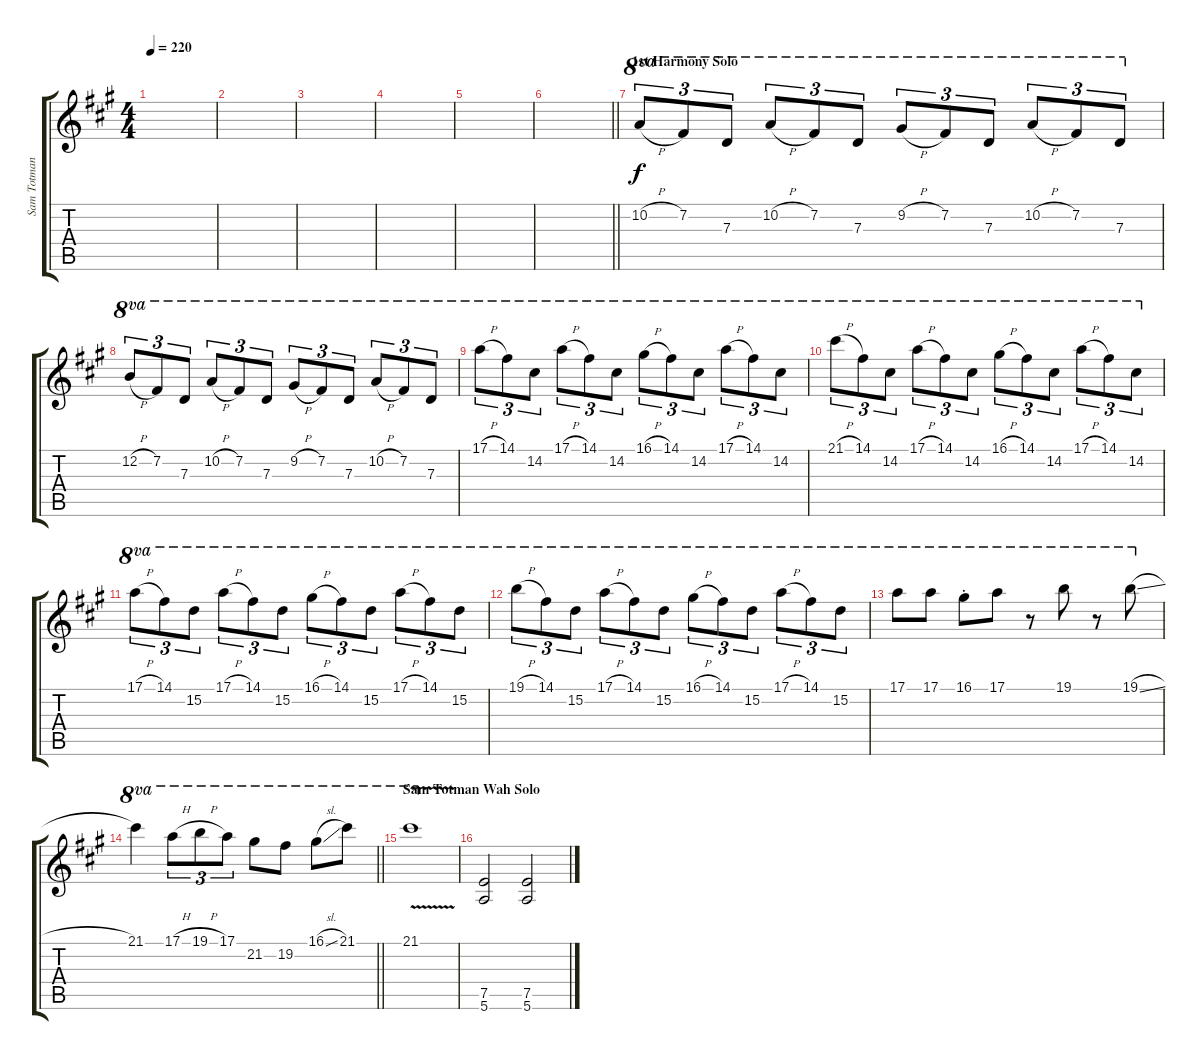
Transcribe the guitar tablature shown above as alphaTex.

\track ("Sam Totman II" "Sam Totman") {instrument distortionguitar}
\staff {score tabs}
\tuning (E4 B3 G3 D3 A2 E2) {hide}
\ts (4 4)
\tempo 220
\clef g2
\ks a
|
|
|
|
|
\barLineRight lightlight
|
\section ("" "1st Harmony Solo")
10.2{h}.8{tu (3 2) ot 8va} 7.2.8{tu (3 2) ot 8va} 7.3.8{tu (3 2) ot 8va} 10.2{h}.8{tu (3 2) ot 8va} 7.2.8{tu (3 2) ot 8va} 7.3.8{tu (3 2) ot 8va} 9.2{h}.8{tu (3 2) ot 8va} 7.2.8{tu (3 2) ot 8va} 7.3.8{tu (3 2) ot 8va} 10.2{h}.8{tu (3 2) ot 8va} 7.2.8{tu (3 2) ot 8va} 7.3.8{tu (3 2) ot 8va} |
12.2{h}.8{tu (3 2) ot 8va} 7.2.8{tu (3 2) ot 8va} 7.3.8{tu (3 2) ot 8va} 10.2{h}.8{tu (3 2) ot 8va} 7.2.8{tu (3 2) ot 8va} 7.3.8{tu (3 2) ot 8va} 9.2{h}.8{tu (3 2) ot 8va} 7.2.8{tu (3 2) ot 8va} 7.3.8{tu (3 2) ot 8va} 10.2{h}.8{tu (3 2) ot 8va} 7.2.8{tu (3 2) ot 8va} 7.3.8{tu (3 2) ot 8va} |
17.1{h}.8{tu (3 2) ot 8va} 14.1.8{tu (3 2) ot 8va} 14.2.8{tu (3 2) ot 8va} 17.1{h}.8{tu (3 2) ot 8va} 14.1.8{tu (3 2) ot 8va} 14.2.8{tu (3 2) ot 8va} 16.1{h}.8{tu (3 2) ot 8va} 14.1.8{tu (3 2) ot 8va} 14.2.8{tu (3 2) ot 8va} 17.1{h}.8{tu (3 2) ot 8va} 14.1.8{tu (3 2) ot 8va} 14.2.8{tu (3 2) ot 8va} |
21.1{h}.8{tu (3 2) ot 8va} 14.1.8{tu (3 2) ot 8va} 14.2.8{tu (3 2) ot 8va} 17.1{h}.8{tu (3 2) ot 8va} 14.1.8{tu (3 2) ot 8va} 14.2.8{tu (3 2) ot 8va} 16.1{h}.8{tu (3 2) ot 8va} 14.1.8{tu (3 2) ot 8va} 14.2.8{tu (3 2) ot 8va} 17.1{h}.8{tu (3 2) ot 8va} 14.1.8{tu (3 2) ot 8va} 14.2.8{tu (3 2) ot 8va} |
17.1{h}.8{tu (3 2) ot 8va} 14.1.8{tu (3 2) ot 8va} 15.2.8{tu (3 2) ot 8va} 17.1{h}.8{tu (3 2) ot 8va} 14.1.8{tu (3 2) ot 8va} 15.2.8{tu (3 2) ot 8va} 16.1{h}.8{tu (3 2) ot 8va} 14.1.8{tu (3 2) ot 8va} 15.2.8{tu (3 2) ot 8va} 17.1{h}.8{tu (3 2) ot 8va} 14.1.8{tu (3 2) ot 8va} 15.2.8{tu (3 2) ot 8va} |
19.1{h}.8{tu (3 2) ot 8va} 14.1.8{tu (3 2) ot 8va} 15.2.8{tu (3 2) ot 8va} 17.1{h}.8{tu (3 2) ot 8va} 14.1.8{tu (3 2) ot 8va} 15.2.8{tu (3 2) ot 8va} 16.1{h}.8{tu (3 2) ot 8va} 14.1.8{tu (3 2) ot 8va} 15.2.8{tu (3 2) ot 8va} 17.1{h}.8{tu (3 2) ot 8va} 14.1.8{tu (3 2) ot 8va} 15.2.8{tu (3 2) ot 8va} |
17.1.8{ot 8va} 17.1.8{ot 8va} 16.1{st}.8{ot 8va} 17.1.8{ot 8va} r.8{ot 8va} 19.1.8{ot 8va} r.8{ot 8va} 19.1{sl}.8{ot 8va} |
\barLineRight lightlight
21.1.4{ot 8va} 17.1{h}.8{tu (3 2) ot 8va} 19.1{h}.8{tu (3 2) ot 8va} 17.1.8{tu (3 2) ot 8va} 21.2.8{ot 8va} 19.2.8{ot 8va} 16.1{sl}.8{ot 8va} 21.1.8{ot 8va} |
\section ("" "Sam Totman Wah Solo")
21.1{v}.1{ot 8va} |
(7.5 5.6).2 (7.5 5.6).2
